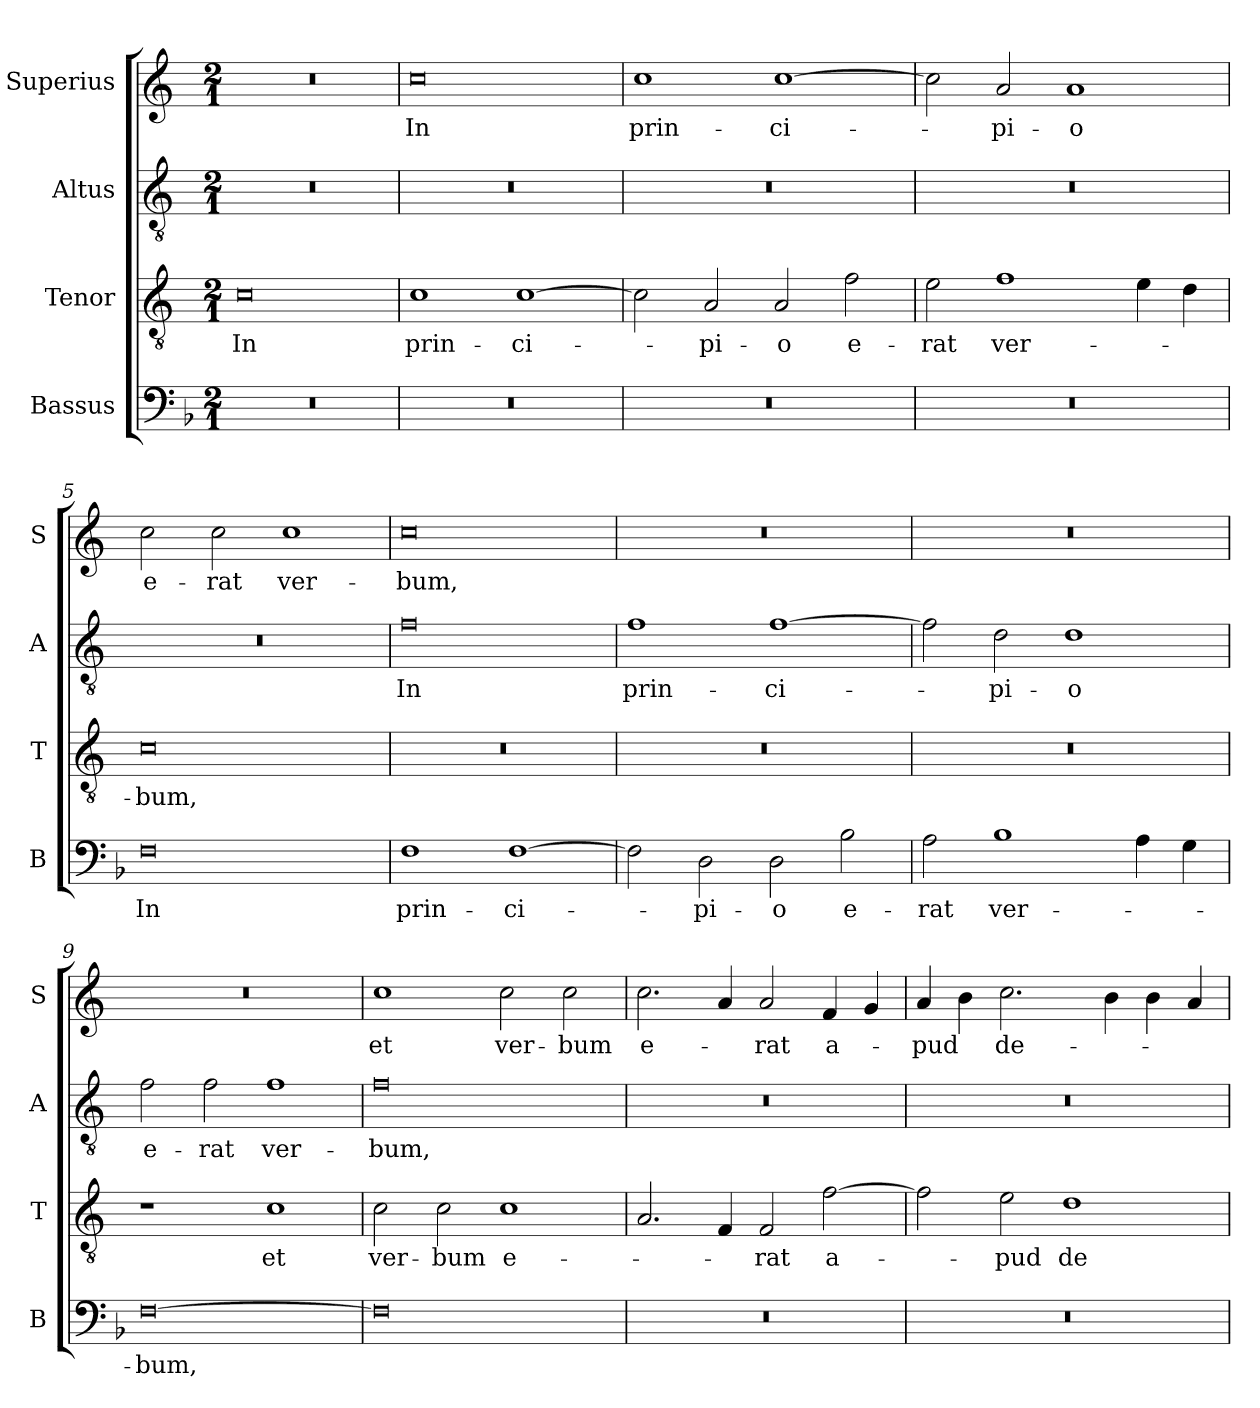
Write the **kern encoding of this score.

**kern	**text	**kern	**text	**kern	**text	**kern	**text
*part4	*part4	*part3	*part3	*part2	*part2	*part1	*part1
*staff4	*staff4	*staff3	*staff3	*staff2	*staff2	*staff1	*staff1
*I"Bassus	*	*I"Tenor	*	*I"Altus	*	*I"Superius	*
*I'B	*	*I'T	*	*I'A	*	*I'S	*
*clefF4	*	*clefGv2	*	*clefGv2	*	*clefG2	*
*k[b-]	*	*k[]	*	*k[]	*	*k[]	*
*M2/1	*	*M2/1	*	*M2/1	*	*M2/1	*
=1	=1	=1	=1	=1	=1	=1	=1
0r	.	0c	In	0r	.	0r	.
=2	=2	=2	=2	=2	=2	=2	=2
0r	.	1c	prin-	0r	.	0cc	In
.	.	[1c	-ci-	.	.	.	.
=3	=3	=3	=3	=3	=3	=3	=3
0r	.	2c\]	.	0r	.	1cc	prin-
.	.	2A/	-pi-	.	.	.	.
.	.	2A/	-o	.	.	[1cc	-ci-
.	.	2f\	e-	.	.	.	.
=4	=4	=4	=4	=4	=4	=4	=4
0r	.	2e\	-rat	0r	.	2cc\]	.
.	.	1f	ver-	.	.	2a/	-pi-
.	.	.	.	.	.	1a	-o
.	.	4e\	.	.	.	.	.
.	.	4d\	.	.	.	.	.
=5	=5	=5	=5	=5	=5	=5	=5
0F	In	0c	-bum,	0r	.	2cc\	e-
.	.	.	.	.	.	2cc\	-rat
.	.	.	.	.	.	1cc	ver-
=6	=6	=6	=6	=6	=6	=6	=6
1F	prin-	0r	.	0f	In	0cc	-bum,
[1F	-ci-	.	.	.	.	.	.
=7	=7	=7	=7	=7	=7	=7	=7
2F\]	.	0r	.	1f	prin-	0r	.
2D\	-pi-	.	.	.	.	.	.
2D\	-o	.	.	[1f	-ci-	.	.
2B-\	e-	.	.	.	.	.	.
=8	=8	=8	=8	=8	=8	=8	=8
2A\	-rat	0r	.	2f\]	.	0r	.
1B-	ver-	.	.	2d\	-pi-	.	.
.	.	.	.	1d	-o	.	.
4A\	.	.	.	.	.	.	.
4G\	.	.	.	.	.	.	.
=9	=9	=9	=9	=9	=9	=9	=9
[0F	-bum,	1r	.	2f\	e-	0r	.
.	.	.	.	2f\	-rat	.	.
.	.	1c	et	1f	ver-	.	.
=10	=10	=10	=10	=10	=10	=10	=10
0F]	.	2c\	ver-	0f	-bum,	1cc	et
.	.	2c\	-bum	.	.	.	.
.	.	1c	e-	.	.	2cc\	ver-
.	.	.	.	.	.	2cc\	-bum
=11	=11	=11	=11	=11	=11	=11	=11
0r	.	2.A/	.	0r	.	2.cc\	e-
.	.	4F/	.	.	.	4a/	.
.	.	2F/	-rat	.	.	2a/	-rat
.	.	[2f\	a-	.	.	4f/	a-
.	.	.	.	.	.	4g/	.
=12	=12	=12	=12	=12	=12	=12	=12
0r	.	2f\]	.	0r	.	4a/	-pud
.	.	.	.	.	.	4b\	.
.	.	2e\	-pud	.	.	2.cc\	de-
.	.	1d	de-	.	.	.	.
.	.	.	.	.	.	4b\	.
.	.	.	.	.	.	4b\	.
.	.	.	.	.	.	4a/	.
=	=	=	=	=	=	=	=
*-	*-	*-	*-	*-	*-	*-	*-
